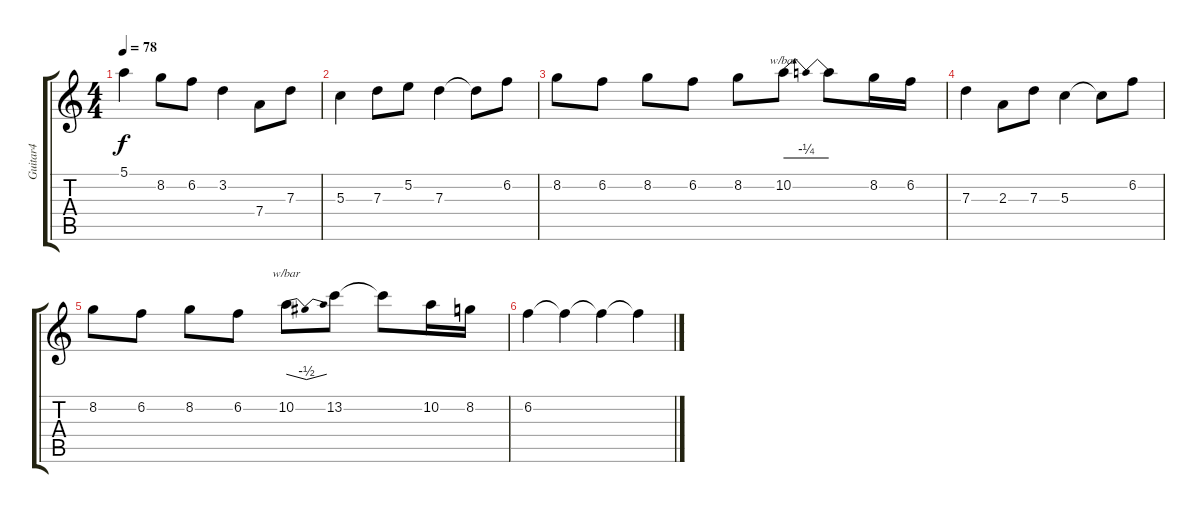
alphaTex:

\track ("Guitar4" "Guitar4") {instrument distortionguitar}
\staff {score tabs}
\tuning (E4 B3 G3 D3 A2 E2) {hide}
\ts (4 4)
\tempo 78
\clef g2
\ks c
5.1.4{dy f} 8.2.8 6.2.8 3.2.4 7.4.8 7.3.8 |
5.3.4 7.3.8 5.2.8 7.3.4 7.3{t}.8 6.2.8 |
8.2.8 6.2.8 8.2.8 6.2.8 8.2.8 10.2.8{tbe (dip default 0 0 30 -1 60 0)} 10.2{t}.8 8.2.16 6.2.16 |
7.3.4 2.3.8 7.3.8 5.3.4 5.3{t}.8 6.2.8 |
8.2.8 6.2.8 8.2.8 6.2.8 10.2.8{tbe (dip default 0 0 30 -2 60 0)} 13.2.8 13.2{t}.8 10.2.16 8.2.16 |
6.2.4 6.2{t}.4 6.2{t}.4 6.2{t}.4
